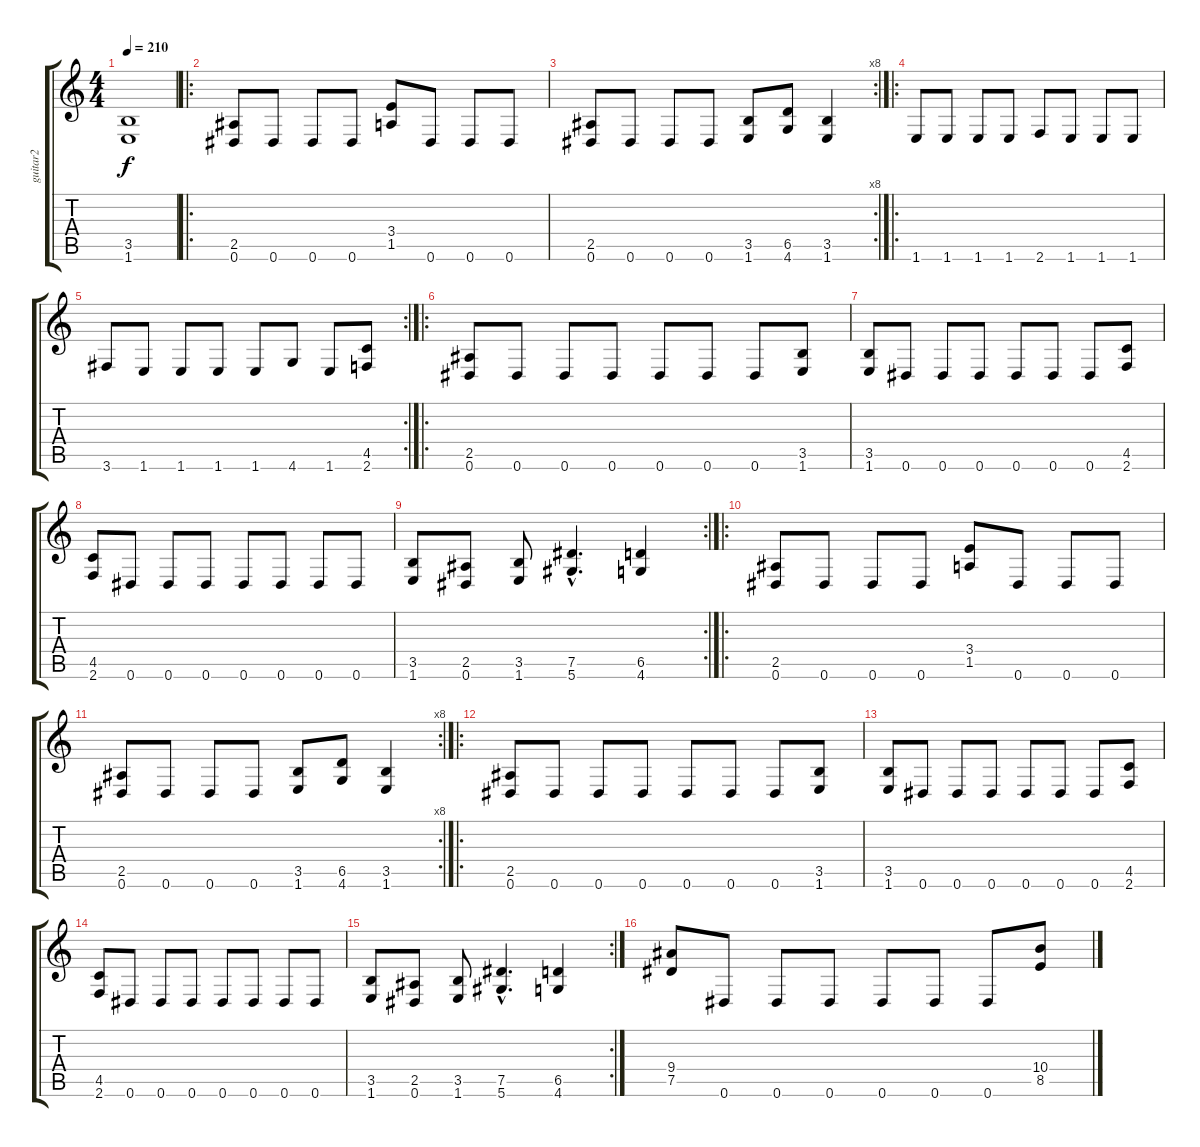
\track ("guitar2" "guitar2") {instrument overdrivenguitar}
\staff {score tabs}
\tuning (Eb4 Bb3 Gb3 Db3 Ab2 Eb2) {hide}
\ts (4 4)
\tempo 210
\clef g2
\ks c
(3.5 1.6).1{dy f} |
\ro
(2.5 0.6).8 0.6.8 0.6.8 0.6.8 (3.4 1.5).8 0.6.8 0.6.8 0.6.8 |
\rc 8
(2.5 0.6).8 0.6.8 0.6.8 0.6.8 (3.5 1.6).8 (6.5 4.6).8 (3.5 1.6).4 |
\ro
1.6.8 1.6.8 1.6.8 1.6.8 2.6.8 1.6.8 1.6.8 1.6.8 |
\rc 2
3.6.8 1.6.8 1.6.8 1.6.8 1.6.8 4.6.8 1.6.8 (4.5 2.6).8 |
\ro
(2.5 0.6).8 0.6.8 0.6.8 0.6.8 0.6.8 0.6.8 0.6.8 (3.5 1.6).8 |
(3.5 1.6).8 0.6.8 0.6.8 0.6.8 0.6.8 0.6.8 0.6.8 (4.5 2.6).8 |
(4.5 2.6).8 0.6.8 0.6.8 0.6.8 0.6.8 0.6.8 0.6.8 0.6.8 |
\rc 2
(3.5 1.6).8 (2.5 0.6).8 (3.5 1.6).8 (7.5{hac} 5.6{hac}).4{d} (6.5 4.6).4 |
\ro
(2.5 0.6).8 0.6.8 0.6.8 0.6.8 (3.4 1.5).8 0.6.8 0.6.8 0.6.8 |
\rc 8
(2.5 0.6).8 0.6.8 0.6.8 0.6.8 (3.5 1.6).8 (6.5 4.6).8 (3.5 1.6).4 |
\ro
(2.5 0.6).8 0.6.8 0.6.8 0.6.8 0.6.8 0.6.8 0.6.8 (3.5 1.6).8 |
(3.5 1.6).8 0.6.8 0.6.8 0.6.8 0.6.8 0.6.8 0.6.8 (4.5 2.6).8 |
(4.5 2.6).8 0.6.8 0.6.8 0.6.8 0.6.8 0.6.8 0.6.8 0.6.8 |
\rc 2
(3.5 1.6).8 (2.5 0.6).8 (3.5 1.6).8 (7.5{hac} 5.6{hac}).4{d} (6.5 4.6).4 |
(9.4 7.5).8 0.6.8 0.6.8 0.6.8 0.6.8 0.6.8 0.6.8 (10.4 8.5).8
